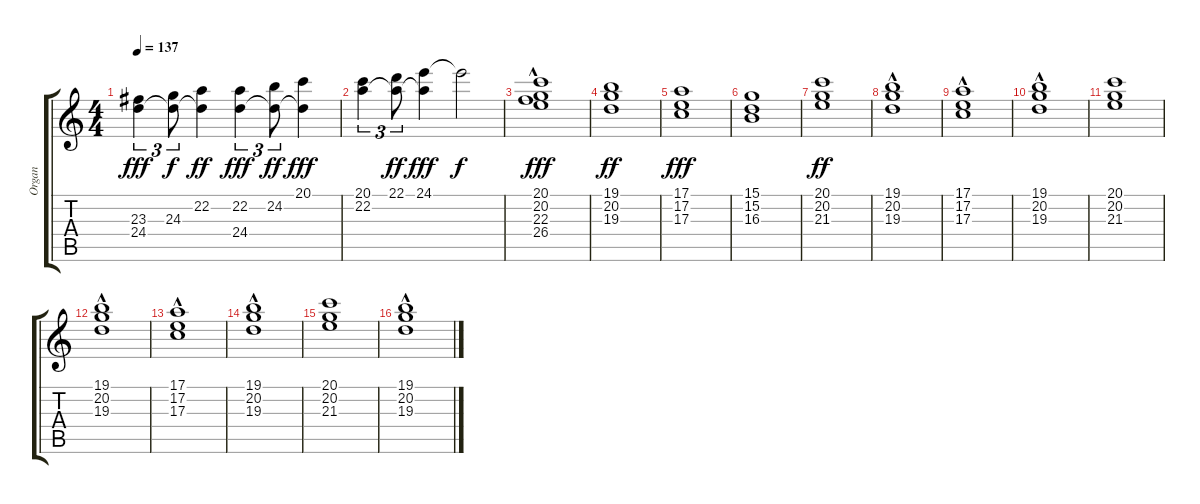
\track ("Organ" "Organ") {instrument rockorgan}
\staff {score tabs}
\tuning (E4 B3 G3 D3 A2 E2) {hide}
\ts (4 4)
\tempo 137
\clef g2
\ks c
(23.3 24.4).4{tu (3 2) dy fff} (24.3 24.4{t}).8{tu (3 2) dy f} (22.2 24.4{t}).4{dy ff} (22.2 24.4).4{tu (3 2) dy fff} (24.2 24.4{t}).8{tu (3 2) dy ff} (20.1 24.4{t}).4{dy fff} |
(20.1 22.2).4{tu (3 2)} (22.1 22.2{t}).8{tu (3 2) dy ff} (24.1 22.2{t}).4{dy fff} 24.1{t}.2{dy f} |
(20.1 20.2{hac} 22.3 26.4{hac}).1{dy fff} |
(19.1 20.2 19.3).1{dy ff} |
(17.1 17.2 17.3).1{dy fff} |
(15.1 15.2 16.3).1 |
(20.1 20.2 21.3).1{dy ff} |
(19.1 20.2 19.3{hac}).1 |
(17.1 17.2 17.3{hac}).1 |
(19.1 20.2 19.3{hac}).1 |
(20.1 20.2 21.3).1 |
(19.1 20.2 19.3{hac}).1 |
(17.1 17.2 17.3{hac}).1 |
(19.1 20.2 19.3{hac}).1 |
(20.1 20.2 21.3).1 |
(19.1 20.2 19.3{hac}).1
